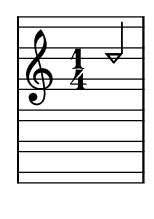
\version "2.14.0"

\header {
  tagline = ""
}

\paper {
  #(set-paper-size "a10")
}

%Customizing note head stencils based on pitch
%Defining stencils

upTriangle =
#(ly:make-stencil 
	(list 'embedded-ps
    "gsave
      currentpoint translate
      newpath
      -.1875 -.5 moveto
      .65625 .5 lineto
      1.5 -.5 lineto
      closepath
      fill
      grestore" )
    (cons -.1875 1.5)
    (cons -.5 .5)
)

downTriangle =
#(ly:make-stencil 
	(list 'embedded-ps
    "gsave
      currentpoint translate

      newpath
      .08 .34 moveto
      .65625 -.4 lineto
      1.2325 .34 lineto
      closepath
      0.12 setlinewidth
      stroke      

      newpath
      -.0775 .43 moveto
      .65625 -.43 lineto
      1.39 .43 lineto
      closepath
      0.1 setlinewidth
      stroke      
	  
	  newpath
      -.1675 .48 moveto
      .65625 -.48 lineto
      1.48 .48 lineto
      closepath
      0.04 setlinewidth
      stroke

      grestore" )
    (cons -.1875 1.5)
    (cons -.5 .5)
)

upTriLgr = 
#(ly:make-stencil 
	(list 'embedded-ps
    "gsave
      currentpoint translate
      newpath
      -.1875 -.5 moveto
      .65625 .5 lineto
      1.5 -.5 lineto
      closepath
      fill
	  newpath
	  -.5 0 moveto
	  1.8 0 lineto
      closepath
      .19 setlinewidth
      stroke  
      grestore" )
    (cons -.1875 1.5)
    (cons -.5 .5)
)

downTriLgr =
#(ly:make-stencil 
	(list 'embedded-ps
    "gsave
      currentpoint translate
      newpath
      .08 .34 moveto
      .65625 -.4 lineto
      1.2325 .34 lineto
      closepath
      0.12 setlinewidth
      stroke      
      newpath
      -.0775 .43 moveto
      .65625 -.43 lineto
      1.39 .43 lineto
      closepath
      0.1 setlinewidth
      stroke      
	  newpath
      -.1675 .48 moveto
      .65625 -.48 lineto
      1.48 .48 lineto
      closepath
      0.04 setlinewidth
      stroke
	  newpath
	  -.5 0 moveto
	  1.8 0 lineto
      closepath
      .19 setlinewidth
      stroke  
      grestore" )
    (cons -.1875 1.5)
    (cons -.5 .5)
)

%Based on the pitch's semitone, which note head
#(define (semitone-to-stencil semitone)
         (let ((s (modulo semitone 12)))
         	(case s
		((11) upTriLgr)
		((0) downTriLgr)
		(else (if (= (remainder semitone 2) 0) downTriangle upTriangle))
	))
)

%Get the pitch from the grob, convert to semitone, and send it on
#(define (stencil-notehead grob)
   (semitone-to-stencil 
	 (ly:pitch-semitones (ly:event-property (event-cause grob) 'pitch))))


%Begin stem attachment adjustment code
%Assign stem attachment values to variables

upTriUpStem 	= #'(1 . -1)
upTridownStem 	= #'(1 . .9)
downTriUpStem	= #'(1 . .9)
downTriDownStem	= #'(1 . -1)

%Based on the pitch, is the stem up or down, 
%Then based on pitch is the note head an up or down triangle

#(define (pitch-to-stem pitch stemdir)
	(if (= (modulo (ly:pitch-semitones pitch) 2) 1) 
		(if (= UP stemdir) upTriUpStem upTridownStem)		
		(if (= DOWN stemdir) downTriDownStem downTriUpStem)
	)
)

%Get the stem from notehead grob
#(define (notehead-get-notecolumn nhgrob)
   (ly:grob-parent nhgrob X))

#(define (notehead-get-stem nhgrob)
   (let ((notecolumn (notehead-get-notecolumn nhgrob)))
     (ly:grob-object notecolumn 'stem)))

%Get the pitch and stem direction from the grob and send it on
#(define (stem-adjuster nhgrob)
	(pitch-to-stem
	    (ly:event-property (event-cause nhgrob) 'pitch) 
		(ly:grob-property (notehead-get-stem nhgrob) 'direction) ))

%Begin double-stem for half note code
#(define (doubleStemmer grob)
   (if (= 1 (ly:grob-property grob 'duration-log))

		(ly:stencil-combine-at-edge
              (ly:stem::print grob)
              X
              (- (ly:grob-property grob 'direction))
              (ly:stem::print grob)
              -.42 0) ;; note: use .15 for other side

		(ly:stem::print grob)
	)
)

%End customization scripts


upTriangleEmpty =
#(ly:make-stencil 
	(list 'embedded-ps
    "gsave
      currentpoint translate
      newpath
      -.1875 -.5 moveto
      .65625 .5 lineto
      1.5 -.5 lineto
      closepath
      0.19 setlinewidth
      stroke
      grestore" )
    (cons -.1875 1.5)
    (cons -.5 .5)
)

upTriangleFull =
#(ly:make-stencil 
	(list 'embedded-ps
    "gsave
      currentpoint translate
      newpath
      -.1875 -.5 moveto
      .65625 .5 lineto
      1.5 -.5 lineto
      closepath
      fill
      grestore" )
    (cons -.1875 1.5)
    (cons -.5 .5)
)

downTriangleEmpty =
#(ly:make-stencil 
	(list 'embedded-ps
    "gsave
      currentpoint translate

      newpath
      .08 .34 moveto
      .65625 -.4 lineto
      1.2325 .34 lineto
      closepath
      0.12 setlinewidth
      stroke      

      newpath
      -.0775 .43 moveto
      .65625 -.43 lineto
      1.39 .43 lineto
      closepath
      0.1 setlinewidth
      stroke      
	  
	  newpath
      -.1675 .48 moveto
      .65625 -.48 lineto
      1.48 .48 lineto
      closepath
      0.04 setlinewidth
      stroke

      grestore" )
    (cons -.1875 1.5)
    (cons -.5 .5)
)

downTriangleFull =
#(ly:make-stencil 
	(list 'embedded-ps
    "gsave
      currentpoint translate

      newpath
      .08 .34 moveto
      .65625 -.4 lineto
      1.2325 .34 lineto
      closepath
      0.12 setlinewidth
      stroke      

      newpath
      -.0775 .43 moveto
      .65625 -.43 lineto
      1.39 .43 lineto
      closepath
      0.1 setlinewidth
      stroke      
	  
	  newpath
      -.1675 .48 moveto
      .65625 -.48 lineto
      1.48 .48 lineto
      closepath
      fill

      grestore" )
    (cons -.1875 1.5)
    (cons -.5 .5)
)

upTriLgr = 
#(ly:make-stencil 
	(list 'embedded-ps
    "gsave
      currentpoint translate
      newpath
      -.1875 -.5 moveto
      .65625 .5 lineto
      1.5 -.5 lineto
      closepath
      0.19 setlinewidth
      stroke
	  newpath
	  -.5 0 moveto
	  1.8 0 lineto
      closepath
      .19 setlinewidth
      stroke  
      grestore" )
    (cons -.1875 1.5)
    (cons -.5 .5)
)

downTriLgr =
#(ly:make-stencil 
	(list 'embedded-ps
    "gsave
      currentpoint translate
      newpath
      .08 .34 moveto
      .65625 -.4 lineto
      1.2325 .34 lineto
      closepath
      0.12 setlinewidth
      stroke      
      newpath
      -.0775 .43 moveto
      .65625 -.43 lineto
      1.39 .43 lineto
      closepath
      0.1 setlinewidth
      stroke      
	  newpath
      -.1675 .48 moveto
      .65625 -.48 lineto
      1.48 .48 lineto
      closepath
      0.04 setlinewidth
      stroke
	  newpath
	  -.5 0 moveto
	  1.8 0 lineto
      closepath
      .19 setlinewidth
      stroke  
      grestore" )
    (cons -.1875 1.5)
    (cons -.5 .5)
)

%Based on the pitch's semitone, which note head
#(define (semitone-to-stencil semitone)
         (let ((s (modulo semitone 12)))
         	(case s
		((11) upTriLgr)
		((0) downTriLgr)
                ((2 4) downTriangleEmpty)
                ((5 7 9) upTriangleEmpty)
                ((1 3) upTriangleFull)
                ((6 8 10) downTriangleFull)
	))
)

%Get the pitch from the grob, convert to semitone, and send it on
#(define (stencil-notehead grob)
   (semitone-to-stencil 
	 (ly:pitch-semitones (ly:event-property (event-cause grob) 'pitch))))


%Begin stem attachment adjustment code
%Assign stem attachment values to variables

upTriUpStem 	= #'(1 . -1)
upTridownStem 	= #'(1 . .9)
downTriUpStem	= #'(1 . .9)
downTriDownStem	= #'(1 . -1)

%Based on the pitch, is the stem up or down, 
%Then based on pitch is the note head an up or down triangle

#(define (pitch-to-stem pitch stemdir)
	(if (= (modulo (ly:pitch-semitones pitch) 2) 1) 
		(if (= UP stemdir) upTriUpStem upTridownStem)		
		(if (= DOWN stemdir) downTriDownStem downTriUpStem)
	)
)

%Get the stem from notehead grob
#(define (notehead-get-notecolumn nhgrob)
   (ly:grob-parent nhgrob X))

#(define (notehead-get-stem nhgrob)
   (let ((notecolumn (notehead-get-notecolumn nhgrob)))
     (ly:grob-object notecolumn 'stem)))

%Get the pitch and stem direction from the grob and send it on
#(define (stem-adjuster nhgrob)
	(pitch-to-stem
	    (ly:event-property (event-cause nhgrob) 'pitch) 
		(ly:grob-property (notehead-get-stem nhgrob) 'direction) ))

%Begin double-stem for half note code
#(define (doubleStemmer grob)
   (if (= 1 (ly:grob-property grob 'duration-log))

		(ly:stencil-combine-at-edge
              (ly:stem::print grob)
              X
              (- (ly:grob-property grob 'direction))
              (ly:stem::print grob)
              -.42 0) ;; note: use .15 for other side

		(ly:stem::print grob)
	)
)

%End customization scripts

down = {
      \override Stem #'direction = #DOWN     
}

up = {
      \override Stem #'direction = #UP
}

nl = {
      \once \override Score.RehearsalMark #'transparent = ##t
      \mark "C"
}

tn = {
  \override Staff.StaffSymbol #'line-positions = #'(10 8 4 2 -2 -4 -8 -10 -14 -16 -20 -22)
  \override NoteHead #'stem-attachment = #stem-adjuster
  \override NoteHead #'stencil = #stencil-notehead
  \override Stem #'stencil = #doubleStemmer
}

notes = \relative c {
      \time 1/4
      \autoBeamOff

      \up
      e''4
}

\new Staff \with {
  \remove "Accidental_engraver"
  \remove "Key_engraver" 
  staffLineLayoutFunction = #(lambda (p) (floor (/ (+ (ly:pitch-semitones p) 1) 2)))
  middleCPosition = #-6
  clefGlyph = #"clefs.G"
  clefPosition = #(+ -6 4)
}
{
  \tn
  \notes 
}


